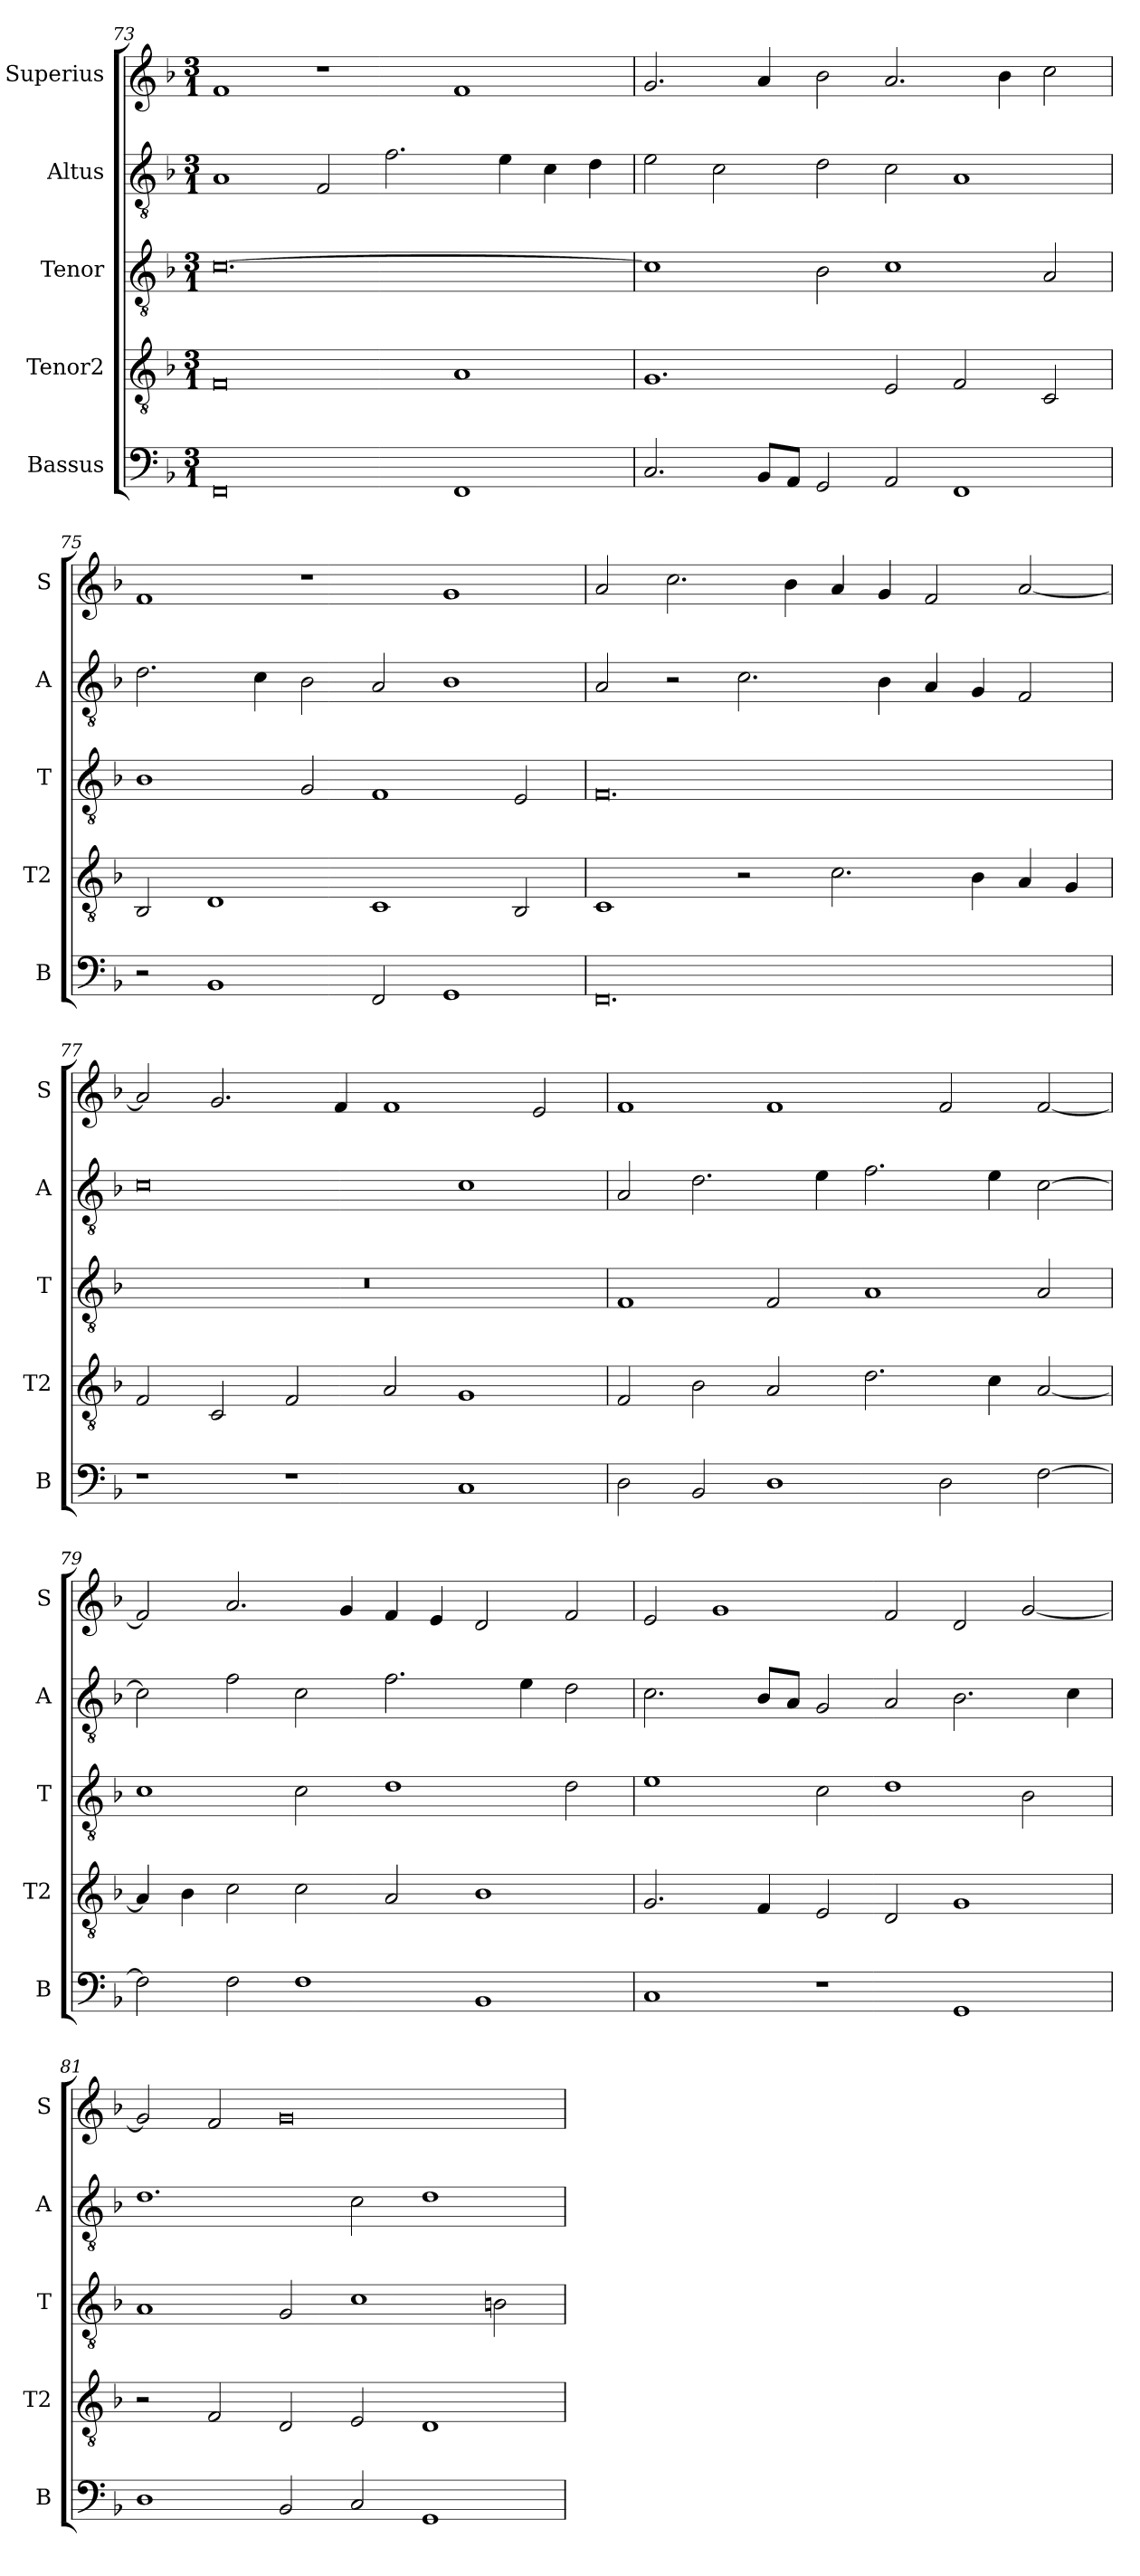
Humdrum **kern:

**kern	**kern	**kern	**kern	**kern
*part5	*part4	*part3	*part2	*part1
*staff5	*staff4	*staff3	*staff2	*staff1
*I"Bassus	*I"Tenor2	*I"Tenor	*I"Altus	*I"Superius
*I'B	*I'T2	*I'T	*I'A	*I'S
*clefF4	*clefGv2	*clefGv2	*clefGv2	*clefG2
*k[b-]	*k[b-]	*k[b-]	*k[b-]	*k[b-]
*M3/1	*M3/1	*M3/1	*M3/1	*M3/1
=73	=73	=73	=73	=73
0FF	0F	[0.c	1A	1f
.	.	.	2F/	1r
.	.	.	2.f\	.
1FF	1A	.	.	1f
.	.	.	4e\	.
.	.	.	4c\	.
.	.	.	4d\	.
=74	=74	=74	=74	=74
2.C/	1.G	1c]	2e\	2.g/
.	.	.	2c\	.
8BB-/L	.	.	.	4a/
8AA/J	.	.	.	.
2GG/	.	2B-\	2d\	2b-\
2AA/	2E/	1c	2c\	2.a/
1FF	2F/	.	1A	.
.	.	.	.	4b-\
.	2C/	2A/	.	2cc\
=75	=75	=75	=75	=75
2r	2BB-/	1B-	2.d\	1f
1BB-	1D	.	.	.
.	.	.	4c\	.
.	.	2G/	2B-\	1r
2FF/	1C	1F	2A/	.
1GG	.	.	1B-	1g
.	2BB-/	2E/	.	.
=76	=76	=76	=76	=76
0.FF	1C	0.F	2A/	2a/
.	.	.	2r	2.cc\
.	2r	.	2.c\	.
.	.	.	.	4b-\
.	2.c\	.	.	4a/
.	.	.	4B-\	4g/
.	.	.	4A/	2f/
.	4B-\	.	4G/	.
.	4A/	.	2F/	[2a/
.	4G/	.	.	.
=77	=77	=77	=77	=77
1r	2F/	0.r	0c	2a/]
.	2C/	.	.	2.g/
1r	2F/	.	.	.
.	.	.	.	4f/
.	2A/	.	.	1f
1C	1G	.	1c	.
.	.	.	.	2e/
=78	=78	=78	=78	=78
2D\	2F/	1F	2A/	1f
2BB-/	2B-\	.	2.d\	.
1D	2A/	2F/	.	1f
.	.	.	4e\	.
.	2.d\	1A	2.f\	.
2D\	.	.	.	2f/
.	4c\	.	4e\	.
[2F\	[2A/	2A/	[2c\	[2f/
=79	=79	=79	=79	=79
2F\]	4A/]	1c	2c\]	2f/]
.	4B-\	.	.	.
2F\	2c\	.	2f\	2.a/
1F	2c\	2c\	2c\	.
.	.	.	.	4g/
.	2A/	1d	2.f\	4f/
.	.	.	.	4e/
1BB-	1B-	.	.	2d/
.	.	.	4e\	.
.	.	2d\	2d\	2f/
=80	=80	=80	=80	=80
1C	2.G/	1e	2.c\	2e/
.	.	.	.	1g
.	4F/	.	8B-/L	.
.	.	.	8A/J	.
1r	2E/	2c\	2G/	.
.	2D/	1d	2A/	2f/
1GG	1G	.	2.B-\	2d/
.	.	2B-\	.	[2g/
.	.	.	4c\	.
=81	=81	=81	=81	=81
1D	2r	1A	1.d	2g/]
.	2F/	.	.	2f/
2BB-/	2D/	2G/	.	0g
2C/	2E/	1c	2c\	.
1GG	1D	.	1d	.
.	.	2Bn\	.	.
=	=	=	=	=
*-	*-	*-	*-	*-
